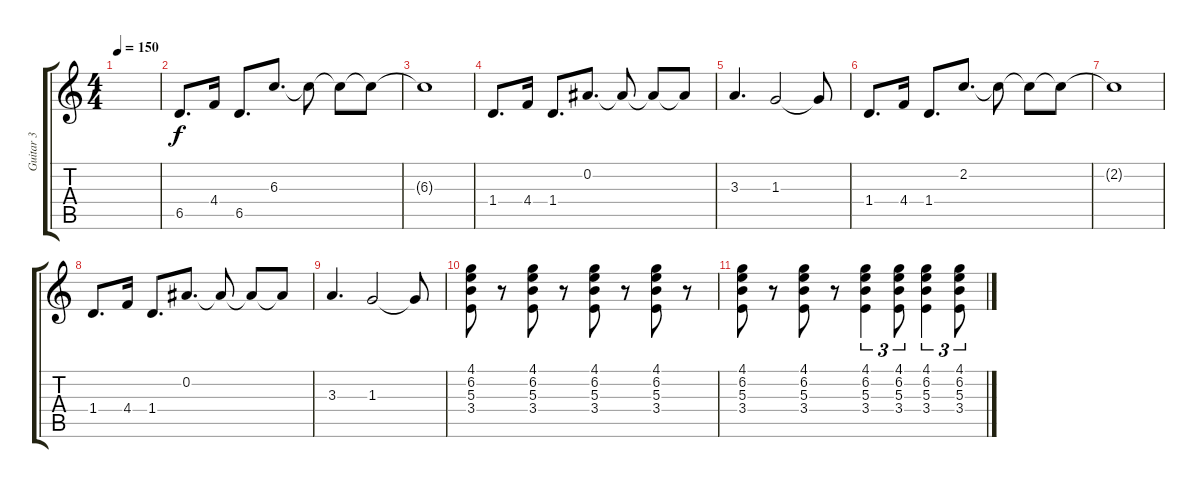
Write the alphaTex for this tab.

\track ("Guitar 3" "Guitar 3") {instrument overdrivenguitar}
\staff {score tabs}
\tuning (Eb4 Bb3 Gb3 Db3 Ab2 Eb2) {hide}
\ts (4 4)
\tempo 150
\clef g2
\ks c
|
6.5.8{d} 4.4.16 6.5.8{d} 6.3.8{d} 6.3{t}.8 6.3{t}.8 6.3{t}.8 |
6.3{t}.1 |
1.4.8{d} 4.4.16 1.4.8{d} 0.2.8{d} 0.2{t}.8 0.2{t}.8 0.2{t}.8 |
3.3.4{d} 1.3.2 1.3{t}.8 |
1.4.8{d} 4.4.16 1.4.8{d} 2.2.8{d} 2.2{t}.8 2.2{t}.8 2.2{t}.8 |
2.2{t}.1 |
1.4.8{d} 4.4.16 1.4.8{d} 0.2.8{d} 0.2{t}.8 0.2{t}.8 0.2{t}.8 |
3.3.4{d} 1.3.2 1.3{t}.8 |
(4.1 6.2 5.3 3.4).8 r.8 (4.1 6.2 5.3 3.4).8 r.8 (4.1 6.2 5.3 3.4).8 r.8 (4.1 6.2 5.3 3.4).8 r.8 |
(4.1 6.2 5.3 3.4).8 r.8 (4.1 6.2 5.3 3.4).8 r.8 (4.1 6.2 5.3 3.4).4{tu (3 2)} (4.1 6.2 5.3 3.4).8{tu (3 2)} (4.1 6.2 5.3 3.4).4{tu (3 2)} (4.1 6.2 5.3 3.4).8{tu (3 2)}
